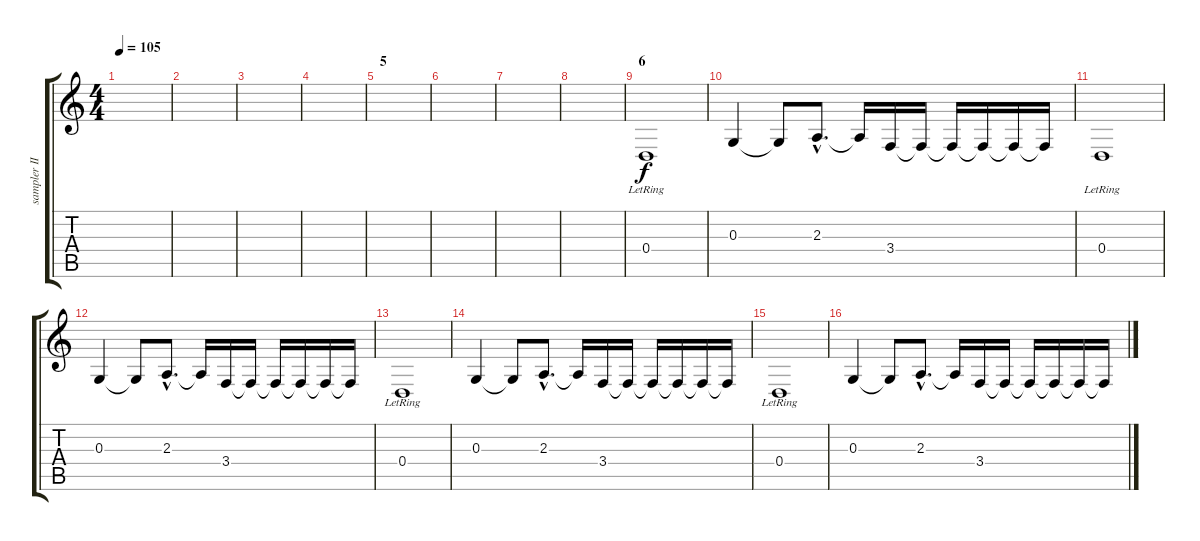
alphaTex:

\track ("sampler II" "sampler II") {instrument recorder}
\staff {score tabs}
\tuning (E4 B3 G3 D3 A2 E2) {hide}
\ts (4 4)
\tempo 105
\clef g2
\ks c
|
|
|
|
\section ("" "5")
|
|
|
|
\section ("" "6")
0.4{lr}.1 |
0.3.4 0.3{t}.8 2.3{hac}.8{d} 2.3{t}.16 3.4.16 3.4{t}.16 3.4{t}.16 3.4{t}.16 3.4{t}.16 3.4{t}.16 |
0.4{lr}.1 |
0.3.4 0.3{t}.8 2.3{hac}.8{d} 2.3{t}.16 3.4.16 3.4{t}.16 3.4{t}.16 3.4{t}.16 3.4{t}.16 3.4{t}.16 |
0.4{lr}.1 |
0.3.4 0.3{t}.8 2.3{hac}.8{d} 2.3{t}.16 3.4.16 3.4{t}.16 3.4{t}.16 3.4{t}.16 3.4{t}.16 3.4{t}.16 |
0.4{lr}.1 |
0.3.4 0.3{t}.8 2.3{hac}.8{d} 2.3{t}.16 3.4.16 3.4{t}.16 3.4{t}.16 3.4{t}.16 3.4{t}.16 3.4{t}.16
